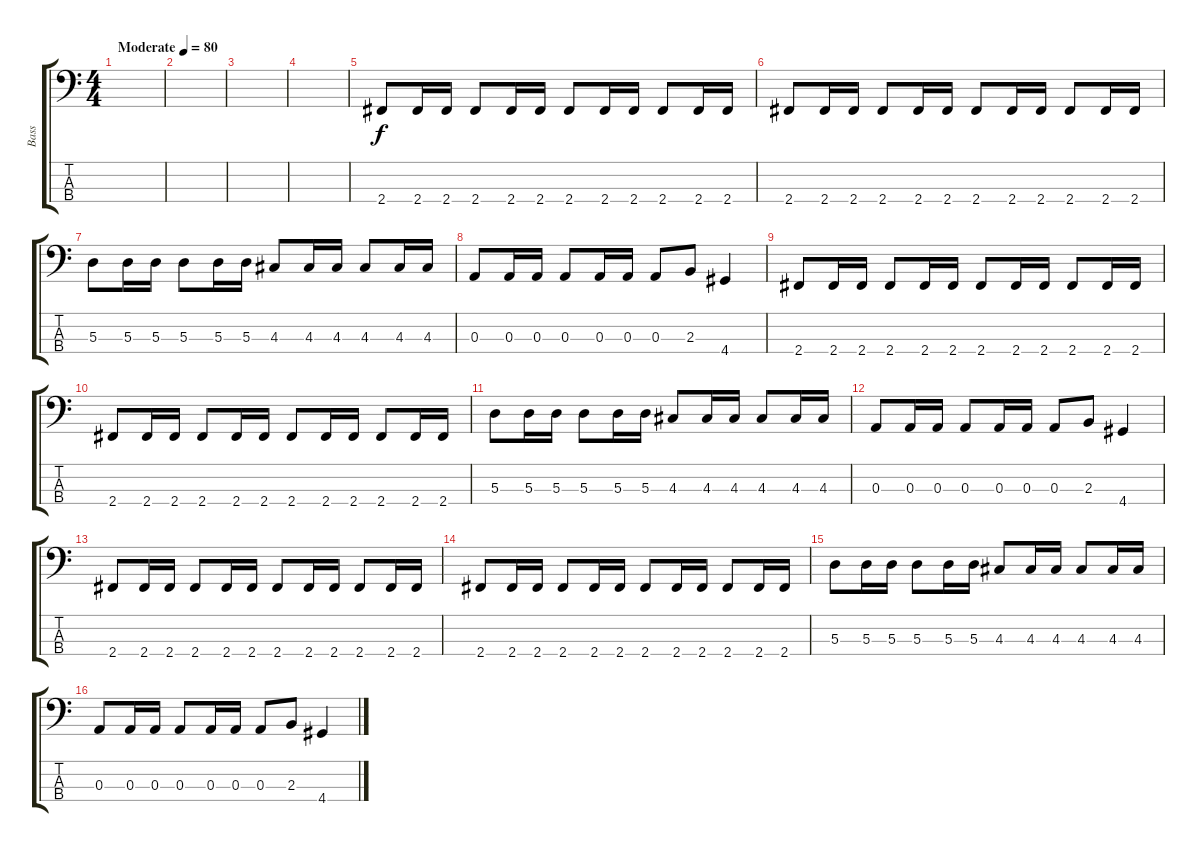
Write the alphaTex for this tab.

\track ("Bass" "Bass") {instrument electricbassfinger}
\staff {score tabs}
\tuning (G2 D2 A1 E1) {hide}
\ts (4 4)
\tempo (80 "Moderate")
\clef f4
\ks c
|
|
|
|
2.4.8 2.4.16 2.4.16 2.4.8 2.4.16 2.4.16 2.4.8 2.4.16 2.4.16 2.4.8 2.4.16 2.4.16 |
2.4.8 2.4.16 2.4.16 2.4.8 2.4.16 2.4.16 2.4.8 2.4.16 2.4.16 2.4.8 2.4.16 2.4.16 |
5.3.8 5.3.16 5.3.16 5.3.8 5.3.16 5.3.16 4.3.8 4.3.16 4.3.16 4.3.8 4.3.16 4.3.16 |
0.3.8 0.3.16 0.3.16 0.3.8 0.3.16 0.3.16 0.3.8 2.3.8 4.4.4 |
2.4.8 2.4.16 2.4.16 2.4.8 2.4.16 2.4.16 2.4.8 2.4.16 2.4.16 2.4.8 2.4.16 2.4.16 |
2.4.8 2.4.16 2.4.16 2.4.8 2.4.16 2.4.16 2.4.8 2.4.16 2.4.16 2.4.8 2.4.16 2.4.16 |
5.3.8 5.3.16 5.3.16 5.3.8 5.3.16 5.3.16 4.3.8 4.3.16 4.3.16 4.3.8 4.3.16 4.3.16 |
0.3.8 0.3.16 0.3.16 0.3.8 0.3.16 0.3.16 0.3.8 2.3.8 4.4.4 |
2.4.8 2.4.16 2.4.16 2.4.8 2.4.16 2.4.16 2.4.8 2.4.16 2.4.16 2.4.8 2.4.16 2.4.16 |
2.4.8 2.4.16 2.4.16 2.4.8 2.4.16 2.4.16 2.4.8 2.4.16 2.4.16 2.4.8 2.4.16 2.4.16 |
5.3.8 5.3.16 5.3.16 5.3.8 5.3.16 5.3.16 4.3.8 4.3.16 4.3.16 4.3.8 4.3.16 4.3.16 |
0.3.8 0.3.16 0.3.16 0.3.8 0.3.16 0.3.16 0.3.8 2.3.8 4.4.4
